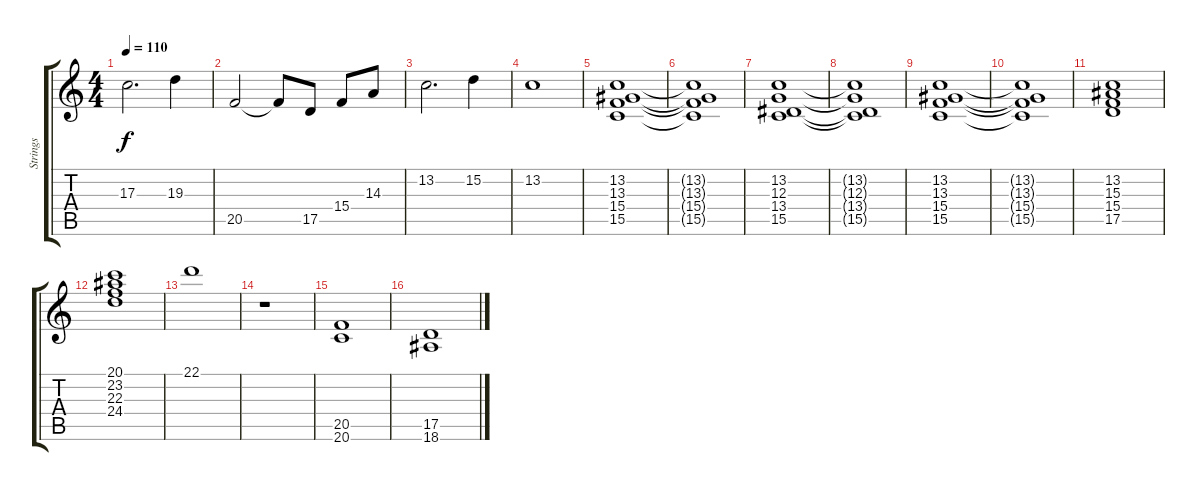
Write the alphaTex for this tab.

\track ("Strings" "Strings") {instrument stringensemble1}
\staff {score tabs}
\tuning (E4 B3 G3 D3 A2 E2) {hide}
\ts (4 4)
\tempo 110
\clef g2
\ks c
17.3.2{d dy f} 19.3.4 |
20.5.2 20.5{t}.8 17.5.8 15.4.8 14.3.8 |
13.2.2{d} 15.2.4 |
13.2.1 |
(13.2 13.3 15.4 15.5).1 |
(13.2{t} 13.3{t} 15.4{t} 15.5{t}).1 |
(13.2 12.3 13.4 15.5).1 |
(13.2{t} 12.3{t} 13.4{t} 15.5{t}).1 |
(13.2 13.3 15.4 15.5).1 |
(13.2{t} 13.3{t} 15.4{t} 15.5{t}).1 |
(13.2 15.3 15.4 17.5).1 |
(20.1 23.2 22.3 24.4).1 |
22.1.1 |
r.1 |
(20.5 20.6).1 |
(17.5 18.6).1
